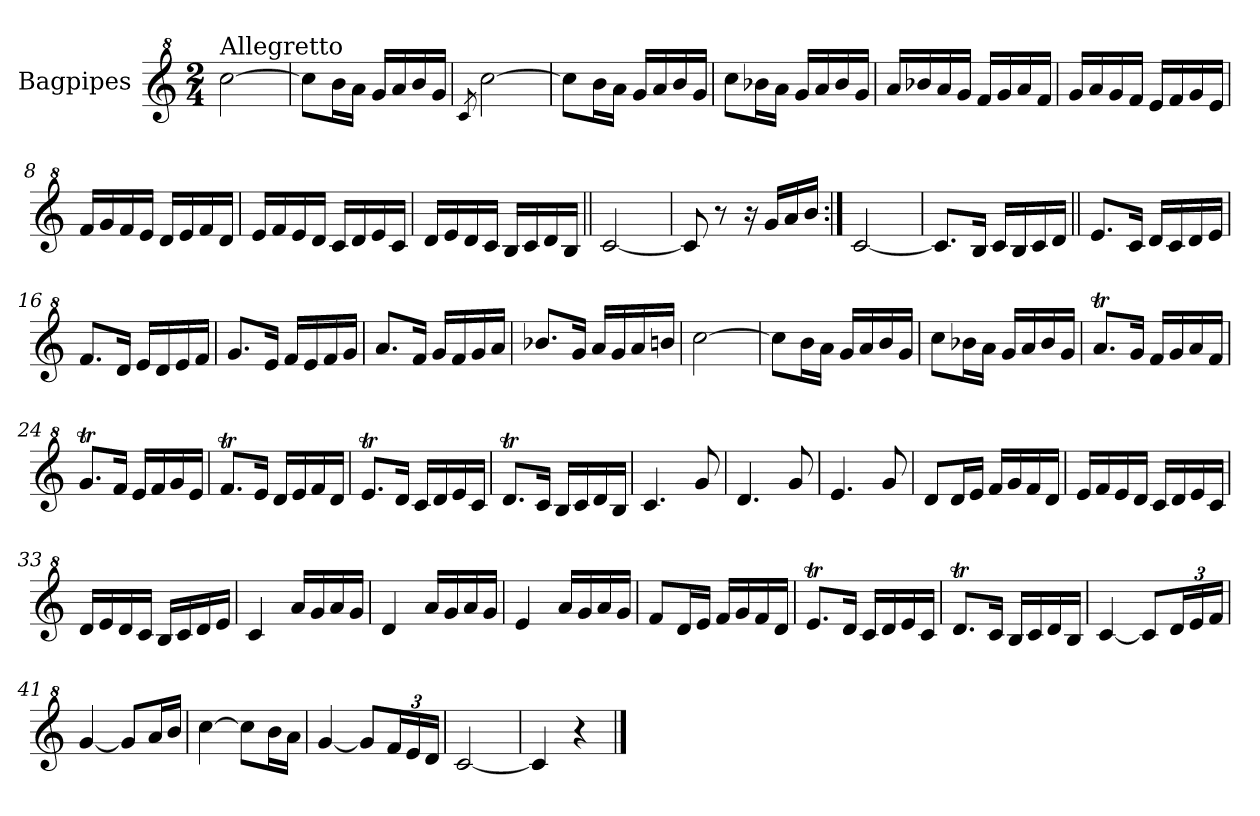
**kern
*part1
*staff1
*I"Bagpipes
*I'Bag
*clefG^2
*k[]
*C:
*M2/4
=1
!LO:TX:a:t=Allegretto
[2ccc\
=2
8ccc\L]
16bb\L
16aa\JJ
16gg/LL
16aa/
16bb/
16gg/JJ
=3
8qcc/
[2ccc\
=4
8ccc\L]
16bb\L
16aa\JJ
16gg/LL
16aa/
16bb/
16gg/JJ
=5
8ccc\L
16bb-X\L
16aa\JJ
16gg/LL
16aa/
16bb-/
16gg/JJ
=6
16aa/LL
16bb-X/
16aa/
16gg/JJ
16ff/LL
16gg/
16aa/
16ff/JJ
=7
16gg/LL
16aa/
16gg/
16ff/JJ
16ee/LL
16ff/
16gg/
16ee/JJ
!!LO:LB:g=z
=8
16ff/LL
16gg/
16ff/
16ee/JJ
16dd/LL
16ee/
16ff/
16dd/JJ
=9
16ee/LL
16ff/
16ee/
16dd/JJ
16cc/LL
16dd/
16ee/
16cc/JJ
=10
16dd/LL
16ee/
16dd/
16cc/JJ
16b/LL
16cc/
16dd/
16b/JJ
=11||
[2cc/
=12
8cc/]
8r
16r
16gg/LL
16aa/
16bb/JJ
=13:|!
[2cc/
=14
8.cc/L]
16b/Jk
16cc/LL
16b/
16cc/
16dd/JJ
!!LO:LB:g=z
=15||
8.ee/L
16cc/Jk
16dd/LL
16cc/
16dd/
16ee/JJ
=16
8.ff/L
16dd/Jk
16ee/LL
16dd/
16ee/
16ff/JJ
=17
8.gg/L
16ee/Jk
16ff/LL
16ee/
16ff/
16gg/JJ
=18
8.aa/L
16ff/Jk
16gg/LL
16ff/
16gg/
16aa/JJ
=19
8.bb-X/L
16gg/Jk
16aa/LL
16gg/
16aa/
16bbn/JJ
=20
[2ccc\
=21
8ccc\L]
16bb\L
16aa\JJ
16gg/LL
16aa/
16bb/
16gg/JJ
!!LO:LB:g=z
=22
8ccc\L
16bb-X\L
16aa\JJ
16gg/LL
16aa/
16bb-/
16gg/JJ
=23
8.aaT/L
16gg/Jk
16ff/LL
16gg/
16aa/
16ff/JJ
=24
8.ggT/L
16ff/Jk
16ee/LL
16ff/
16gg/
16ee/JJ
=25
8.ffT/L
16ee/Jk
16dd/LL
16ee/
16ff/
16dd/JJ
=26
8.eet/L
16dd/Jk
16cc/LL
16dd/
16ee/
16cc/JJ
=27
8.ddT/L
16cc/Jk
16b/LL
16cc/
16dd/
16b/JJ
=28
4.cc/
8gg/
!!LO:LB:g=z
=29
4.dd/
8gg/
=30
4.ee/
8gg/
=31
8dd/L
16dd/L
16ee/JJ
16ff/LL
16gg/
16ff/
16dd/JJ
=32
16ee/LL
16ff/
16ee/
16dd/JJ
16cc/LL
16dd/
16ee/
16cc/JJ
=33
16dd/LL
16ee/
16dd/
16cc/JJ
16b/LL
16cc/
16dd/
16ee/JJ
=34
4cc/
16aa/LL
16gg/
16aa/
16gg/JJ
=35
4dd/
16aa/LL
16gg/
16aa/
16gg/JJ
=36
4ee/
16aa/LL
16gg/
16aa/
16gg/JJ
!!LO:LB:g=z
=37
8ff/L
16dd/L
16ee/JJ
16ff/LL
16gg/
16ff/
16dd/JJ
=38
8.eet/L
16dd/Jk
16cc/LL
16dd/
16ee/
16cc/JJ
=39
8.ddT/L
16cc/Jk
16b/LL
16cc/
16dd/
16b/JJ
=40
[4cc/
8cc/L]
*Xbrackettup
24dd/L
24ee/
24ff/JJ
=41
[4gg/
8gg/L]
16aa/L
16bb/JJ
=42
[4ccc\
8ccc\L]
16bb\L
16aa\JJ
=43
[4gg/
8gg/L]
24ff/L
24ee/
24dd/JJ
=44
[2cc/
=45
4cc/]
4r
==
*-
